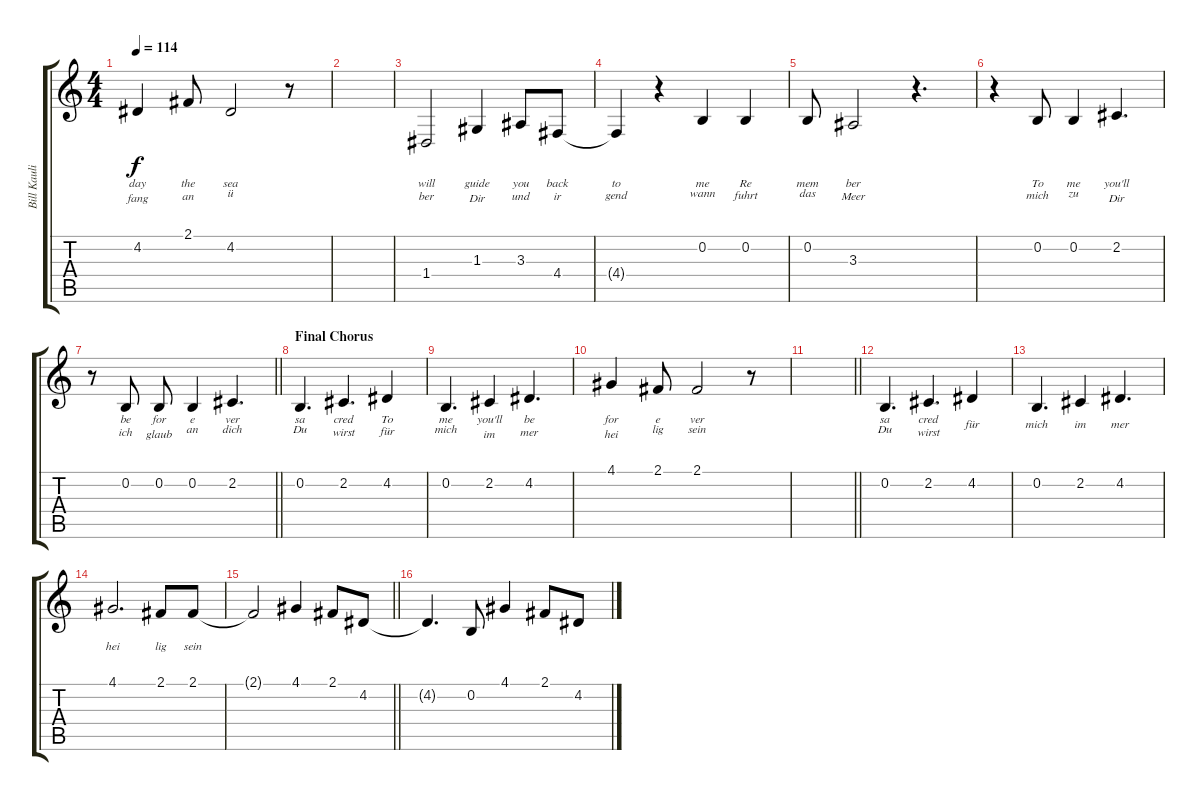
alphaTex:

\track ("Bill Kaulitz" "Bill Kauli") {instrument electricgrandpiano}
\staff {score tabs}
\tuning (E4 B3 G3 D3 A2 E2) {hide}
\ts (4 4)
\tempo 114
\clef g2
\ks c
4.2.4{lyrics (0 "day") lyrics (1 "fang") lyrics (2 "") lyrics (3 "") lyrics (4 "") dy f} 2.1.8{lyrics (0 "the") lyrics (1 "an") lyrics (2 "") lyrics (3 "") lyrics (4 "")} 4.2.2{lyrics (0 "sea") lyrics (1 "ü") lyrics (2 "") lyrics (3 "") lyrics (4 "")} r.8 |
|
1.4.2{lyrics (0 "will") lyrics (1 "ber") lyrics (2 "") lyrics (3 "") lyrics (4 "")} 1.3.4{lyrics (0 "guide") lyrics (1 "Dir") lyrics (2 "") lyrics (3 "") lyrics (4 "")} 3.3.8{lyrics (0 "you") lyrics (1 "und") lyrics (2 "") lyrics (3 "") lyrics (4 "")} 4.4.8{lyrics (0 "back") lyrics (1 "ir") lyrics (2 "") lyrics (3 "") lyrics (4 "")} |
4.4{t}.4{lyrics (0 "to") lyrics (1 "gend") lyrics (2 "") lyrics (3 "") lyrics (4 "")} r.4 0.2.4{lyrics (0 "me") lyrics (1 "wann") lyrics (2 "") lyrics (3 "") lyrics (4 "")} 0.2.4{lyrics (0 "Re") lyrics (1 "fuhrt") lyrics (2 "") lyrics (3 "") lyrics (4 "")} |
0.2.8{lyrics (0 "mem") lyrics (1 "das") lyrics (2 "") lyrics (3 "") lyrics (4 "")} 3.3.2{lyrics (0 "ber") lyrics (1 "Meer") lyrics (2 "") lyrics (3 "") lyrics (4 "")} r.4{d} |
r.4 0.2.8{lyrics (0 "To") lyrics (1 "mich") lyrics (2 "") lyrics (3 "") lyrics (4 "")} 0.2.4{lyrics (0 "me") lyrics (1 "zu") lyrics (2 "") lyrics (3 "") lyrics (4 "")} 2.2.4{d lyrics (0 "you'll") lyrics (1 "Dir") lyrics (2 "") lyrics (3 "") lyrics (4 "")} |
\barLineRight lightlight
r.8 0.2.8{lyrics (0 "be") lyrics (1 "ich") lyrics (2 "") lyrics (3 "") lyrics (4 "")} 0.2.8{lyrics (0 "for") lyrics (1 "glaub") lyrics (2 "") lyrics (3 "") lyrics (4 "")} 0.2.4{lyrics (0 "e") lyrics (1 "an") lyrics (2 "") lyrics (3 "") lyrics (4 "")} 2.2.4{d lyrics (0 "ver") lyrics (1 "dich") lyrics (2 "") lyrics (3 "") lyrics (4 "")} |
\section ("" "Final Chorus")
0.2.4{d lyrics (0 "sa") lyrics (1 "Du") lyrics (2 "") lyrics (3 "") lyrics (4 "")} 2.2.4{d lyrics (0 "cred") lyrics (1 "wirst") lyrics (2 "") lyrics (3 "") lyrics (4 "")} 4.2.4{lyrics (0 "To") lyrics (1 "für") lyrics (2 "") lyrics (3 "") lyrics (4 "")} |
0.2.4{d lyrics (0 "me") lyrics (1 "mich") lyrics (2 "") lyrics (3 "") lyrics (4 "")} 2.2.4{lyrics (0 "you'll") lyrics (1 "im") lyrics (2 "") lyrics (3 "") lyrics (4 "")} 4.2.4{d lyrics (0 "be") lyrics (1 "mer") lyrics (2 "") lyrics (3 "") lyrics (4 "")} |
4.1.4{lyrics (0 "for") lyrics (1 "hei") lyrics (2 "") lyrics (3 "") lyrics (4 "")} 2.1.8{lyrics (0 "e") lyrics (1 "lig") lyrics (2 "") lyrics (3 "") lyrics (4 "")} 2.1.2{lyrics (0 "ver") lyrics (1 "sein") lyrics (2 "") lyrics (3 "") lyrics (4 "")} r.8 |
\barLineRight lightlight
|
0.2.4{d lyrics (0 "sa") lyrics (1 "Du") lyrics (2 "") lyrics (3 "") lyrics (4 "")} 2.2.4{d lyrics (0 "cred") lyrics (1 "wirst") lyrics (2 "") lyrics (3 "") lyrics (4 "")} 4.2.4{lyrics (0 "") lyrics (1 "für") lyrics (2 "") lyrics (3 "") lyrics (4 "")} |
0.2.4{d lyrics (0 "") lyrics (1 "mich") lyrics (2 "") lyrics (3 "") lyrics (4 "")} 2.2.4{lyrics (0 "") lyrics (1 "im") lyrics (2 "") lyrics (3 "") lyrics (4 "")} 4.2.4{d lyrics (0 "") lyrics (1 "mer") lyrics (2 "") lyrics (3 "") lyrics (4 "")} |
4.1.2{d lyrics (0 "") lyrics (1 "hei") lyrics (2 "") lyrics (3 "") lyrics (4 "")} 2.1.8{lyrics (0 "") lyrics (1 "lig") lyrics (2 "") lyrics (3 "") lyrics (4 "")} 2.1.8{lyrics (0 "") lyrics (1 "sein") lyrics (2 "") lyrics (3 "") lyrics (4 "")} |
\barLineRight lightlight
2.1{t}.2 4.1.4 2.1.8 4.2.8 |
4.2{t}.4{d} 0.2.8 4.1.4 2.1.8 4.2.8
